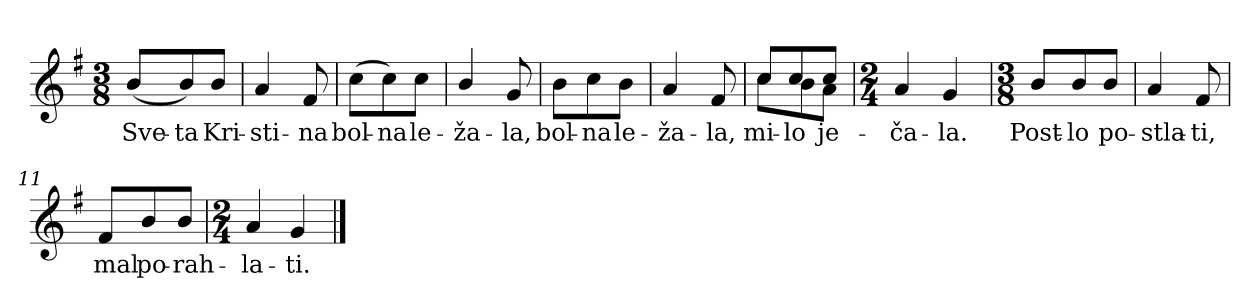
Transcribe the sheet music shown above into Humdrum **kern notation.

**kern	**text
*part1	*part1
*staff1	*staff1
*clefG2	*
*k[f#]	*
*G:	*
*M3/8	*
*MM104	*
=1	=1
(<8b/L	Sve-
8b/)	-ta
8b/J	Kri-
=2	=2
4a/	-sti-
8f#/	-na
=3	=3
(>8cc\L	bol-
8cc\)	-na
8cc\J	le-
=4	=4
4b/	-ža-
8g/	-la,
=5	=5
8b\L	bol-
8cc\	-na
8b\J	le-
=6	=6
4a/	-ža-
8f#/	-la,
=7	=7
*^	*
8cc/L	8cc\L	mi-
8cc/	8b\	-lo
8cc/J	8a\J	je-
*v	*v	*
=8	=8
*M2/4	*
4a/	-ča-
4g/	-la.
=9	=9
*M3/8	*
8b/L	Post-
8b/	-lo
8b/J	po-
!!LO:LB:g=z
=10	=10
4a/	-stla-
8f#/	-ti,
=11	=11
8f#/L	mal
8b/	po-
8b/J	-rah-
=12	=12
*M2/4	*
4a/	-la-
4g/	-ti.
==	==
*-	*-
